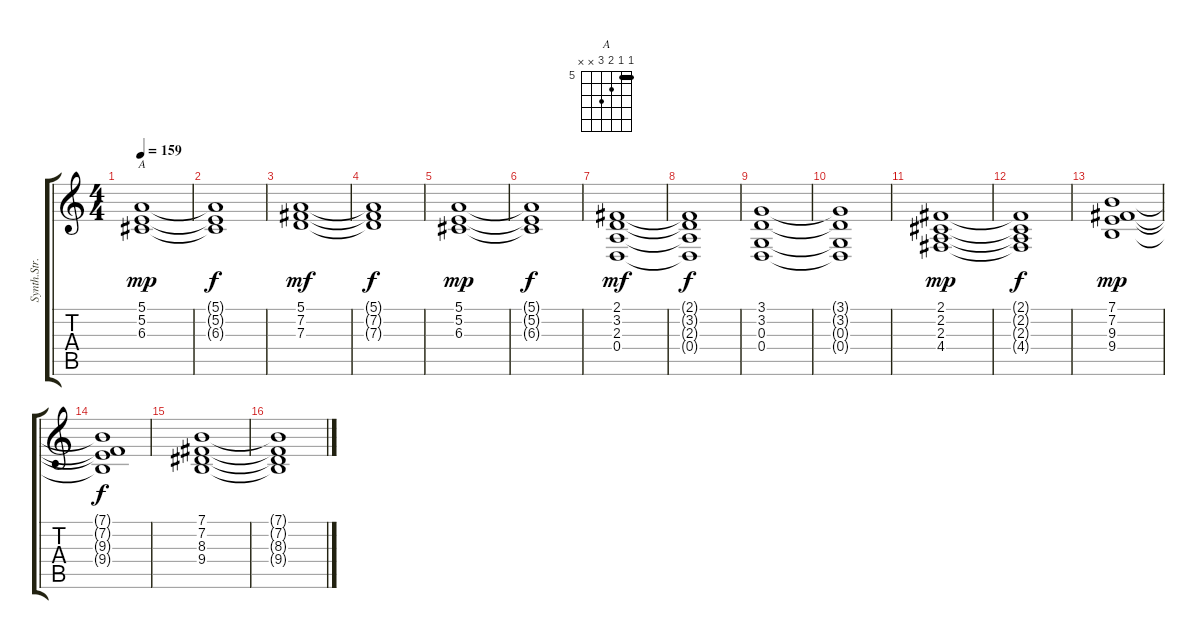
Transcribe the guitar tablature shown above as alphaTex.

\track ("Synth.Str. 2" "Synth.Str.") {instrument synthstrings2}
\staff {score tabs}
\tuning (E4 B3 G3 D3 A2 E2) {hide}
\chord ("A" 5 5 6 7 x x) {firstfret 5 barre 5}
\ts (4 4)
\tempo 159
\clef g2
\ks c
(5.1 5.2 6.3).1{ch "A" dy mp} |
(5.1{t} 5.2{t} 6.3{t}).1{dy f} |
(5.1 7.2 7.3).1{dy mf} |
(5.1{t} 7.2{t} 7.3{t}).1{dy f} |
(5.1 5.2 6.3).1{dy mp} |
(5.1{t} 5.2{t} 6.3{t}).1{dy f} |
(2.1 3.2 2.3 0.4).1{dy mf} |
(2.1{t} 3.2{t} 2.3{t} 0.4{t}).1{dy f} |
(3.1 3.2 0.3 0.4).1 |
(3.1{t} 3.2{t} 0.3{t} 0.4{t}).1 |
(2.1 2.2 2.3 4.4).1{dy mp} |
(2.1{t} 2.2{t} 2.3{t} 4.4{t}).1{dy f} |
(7.1 7.2 9.3 9.4).1{dy mp} |
(7.1{t} 7.2{t} 9.3{t} 9.4{t}).1{dy f} |
(7.1 7.2 8.3 9.4).1 |
(7.1{t} 7.2{t} 8.3{t} 9.4{t}).1
